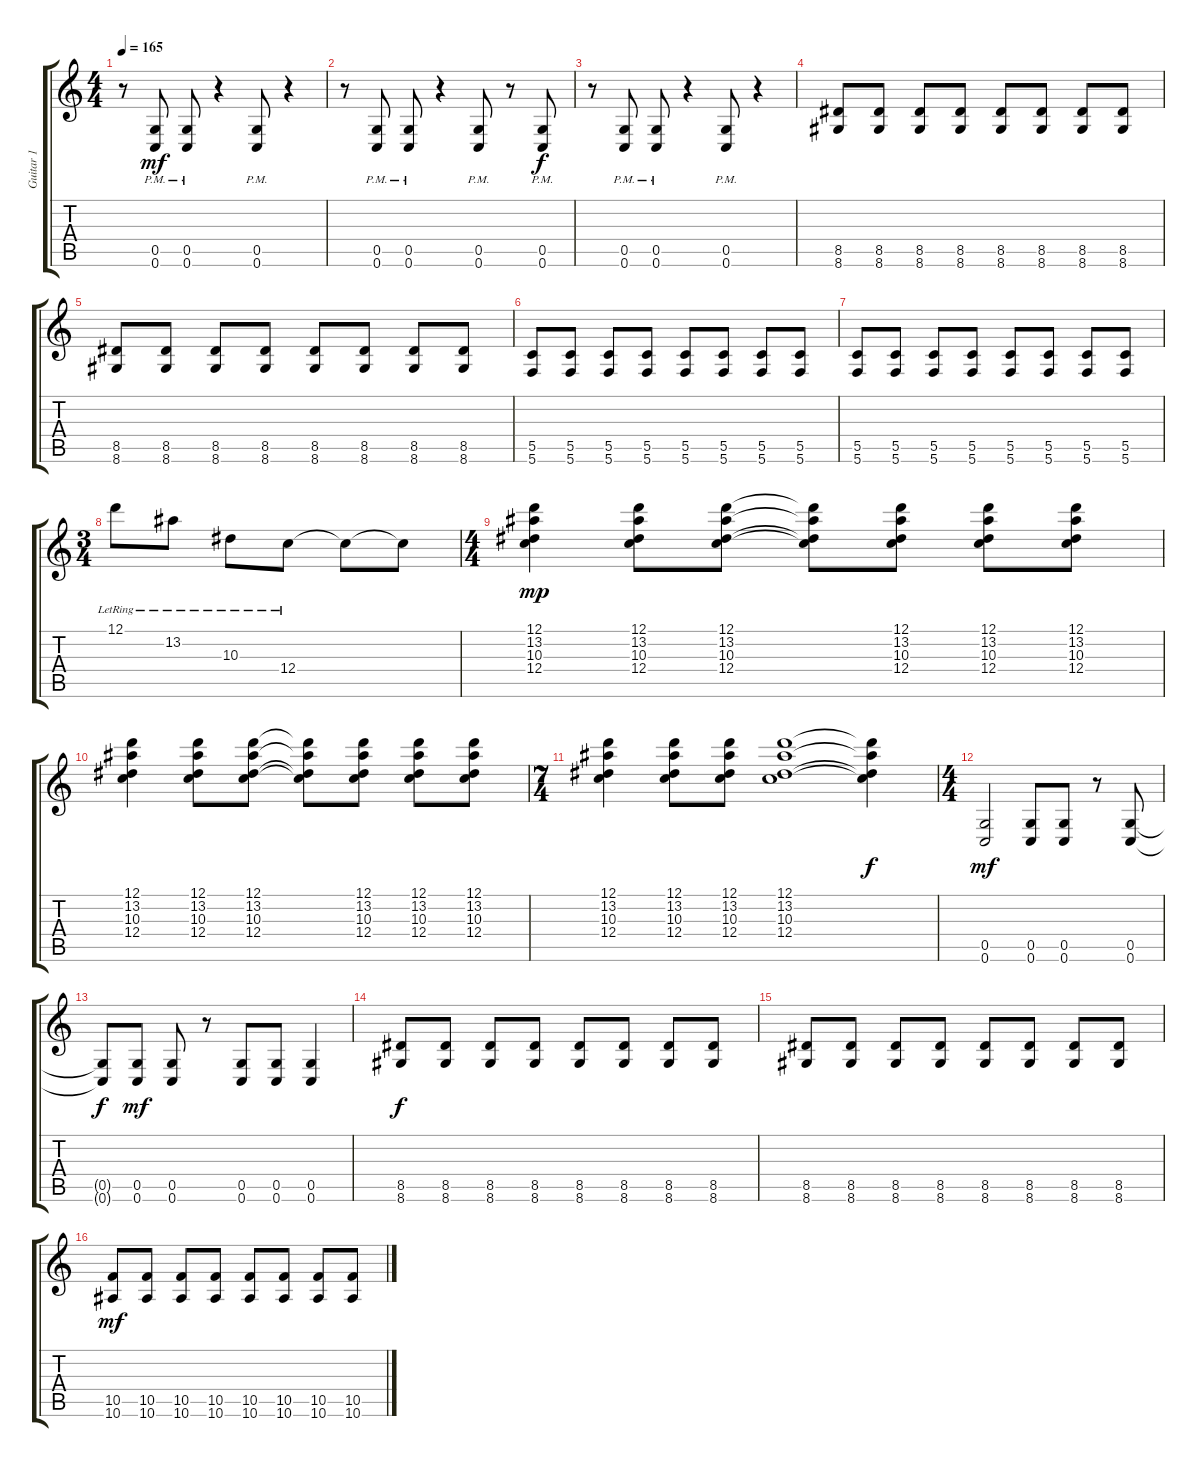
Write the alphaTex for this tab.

\track ("Guitar 1" "Guitar 1") {instrument distortionguitar}
\staff {score tabs}
\tuning (D4 A3 F3 C3 G2 C2) {hide}
\ts (4 4)
\tempo 165
\clef g2
\ks c
r.8{dy mf} (0.5{pm} 0.6{pm}).8 (0.5{pm} 0.6{pm}).8 r.4 (0.5{pm} 0.6{pm}).8 r.4 |
r.8 (0.5{pm} 0.6{pm}).8 (0.5{pm} 0.6{pm}).8 r.4 (0.5{pm} 0.6{pm}).8 r.8 (0.5 0.6{pm}).8{dy f} |
r.8 (0.5{pm} 0.6{pm}).8 (0.5{pm} 0.6{pm}).8 r.4 (0.5{pm} 0.6{pm}).8 r.4 |
(8.5 8.6).8 (8.5 8.6).8 (8.5 8.6).8 (8.5 8.6).8 (8.5 8.6).8 (8.5 8.6).8 (8.5 8.6).8 (8.5 8.6).8 |
(8.5 8.6).8 (8.5 8.6).8 (8.5 8.6).8 (8.5 8.6).8 (8.5 8.6).8 (8.5 8.6).8 (8.5 8.6).8 (8.5 8.6).8 |
(5.5 5.6).8 (5.5 5.6).8 (5.5 5.6).8 (5.5 5.6).8 (5.5 5.6).8 (5.5 5.6).8 (5.5 5.6).8 (5.5 5.6).8 |
(5.5 5.6).8 (5.5 5.6).8 (5.5 5.6).8 (5.5 5.6).8 (5.5 5.6).8 (5.5 5.6).8 (5.5 5.6).8 (5.5 5.6).8 |
\ts (3 4)
12.1{lr}.8 13.2{lr}.8 10.3{lr}.8 12.4{lr}.8 12.4{t}.8 12.4{t}.8 |
\ts (4 4)
(12.1 13.2 10.3 12.4).4{dy mp} (12.1 13.2 10.3 12.4).8 (12.1 13.2 10.3 12.4).8 (12.1{t} 13.2{t} 10.3{t} 12.4{t}).8 (12.1 13.2 10.3 12.4).8 (12.1 13.2 10.3 12.4).8 (12.1 13.2 10.3 12.4).8 |
(12.1 13.2 10.3 12.4).4 (12.1 13.2 10.3 12.4).8 (12.1 13.2 10.3 12.4).8 (12.1{t} 13.2{t} 10.3{t} 12.4{t}).8 (12.1 13.2 10.3 12.4).8 (12.1 13.2 10.3 12.4).8 (12.1 13.2 10.3 12.4).8 |
\ts (7 4)
(12.1 13.2 10.3 12.4).4 (12.1 13.2 10.3 12.4).8 (12.1 13.2 10.3 12.4).8 (12.1 13.2 10.3 12.4).1 (12.1{t} 13.2{t} 10.3{t} 12.4{t}).4{dy f} |
\ts (4 4)
(0.5 0.6).2{dy mf} (0.5 0.6).8 (0.5 0.6).8 r.8 (0.5 0.6).8 |
(0.5{t} 0.6{t}).8{dy f} (0.5 0.6).8{dy mf} (0.5 0.6).8 r.8 (0.5 0.6).8 (0.5 0.6).8 (0.5 0.6).4 |
(8.5 8.6).8{dy f} (8.5 8.6).8 (8.5 8.6).8 (8.5 8.6).8 (8.5 8.6).8 (8.5 8.6).8 (8.5 8.6).8 (8.5 8.6).8 |
(8.5 8.6).8 (8.5 8.6).8 (8.5 8.6).8 (8.5 8.6).8 (8.5 8.6).8 (8.5 8.6).8 (8.5 8.6).8 (8.5 8.6).8 |
(10.5 10.6).8{dy mf} (10.5 10.6).8 (10.5 10.6).8 (10.5 10.6).8 (10.5 10.6).8 (10.5 10.6).8 (10.5 10.6).8 (10.5 10.6).8
